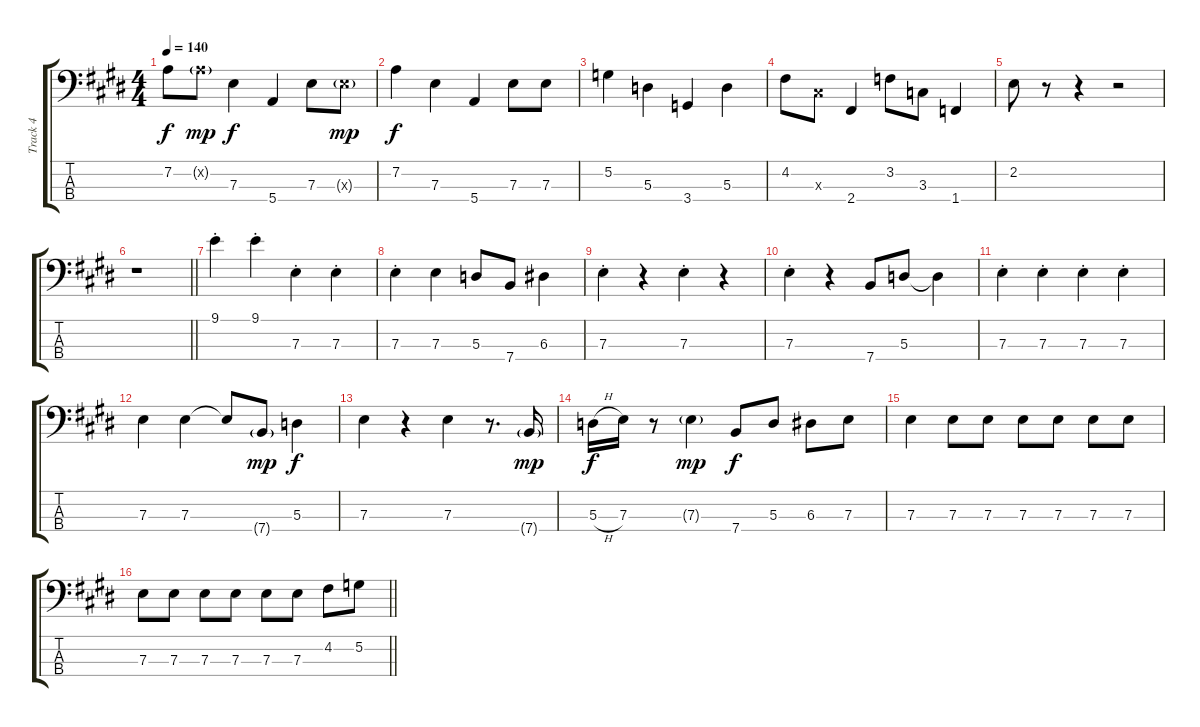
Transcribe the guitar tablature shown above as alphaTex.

\track ("Track 4" "Track 4") {instrument electricbassfinger}
\staff {score tabs}
\tuning (G2 D2 A1 E1) {hide}
\ts (4 4)
\tempo 140
\clef f4
\ks e
7.2.8{dy f} 7.2{g x}.8{dy mp} 7.3.4{dy f} 5.4.4 7.3.8 7.3{g x}.8{dy mp} |
7.2.4{dy f} 7.3.4 5.4.4 7.3.8 7.3.8 |
5.2.4 5.3.4 3.4.4 5.3.4 |
4.2.8 4.3{x}.8 2.4.4 3.2.8 3.3.8 1.4.4 |
2.2.8 r.8 r.4 r.2 |
\barLineRight lightlight
r.1 |
9.1{st}.4 9.1{st}.4 7.3{st}.4 7.3{st}.4 |
7.3{st}.4 7.3.4 5.3.8 7.4.8 6.3.4 |
7.3{st}.4 r.4 7.3{st}.4 r.4 |
7.3{st}.4 r.4 7.4.8 5.3.8 5.3{t}.4 |
7.3{st}.4 7.3{st}.4 7.3{st}.4 7.3{st}.4 |
7.3.4 7.3.4 7.3{t}.8 7.4{g}.8{dy mp} 5.3.4{dy f} |
7.3.4 r.4 7.3.4 r.8{d} 7.4{g}.16{dy mp} |
5.3{h}.16{dy f} 7.3.16 r.8 7.3{g}.4{dy mp} 7.4.8{dy f} 5.3.8 6.3.8 7.3.8 |
7.3.4 7.3.8 7.3.8 7.3.8 7.3.8 7.3.8 7.3.8 |
\barLineRight lightlight
7.3.8 7.3.8 7.3.8 7.3.8 7.3.8 7.3.8 4.2.8 5.2.8
